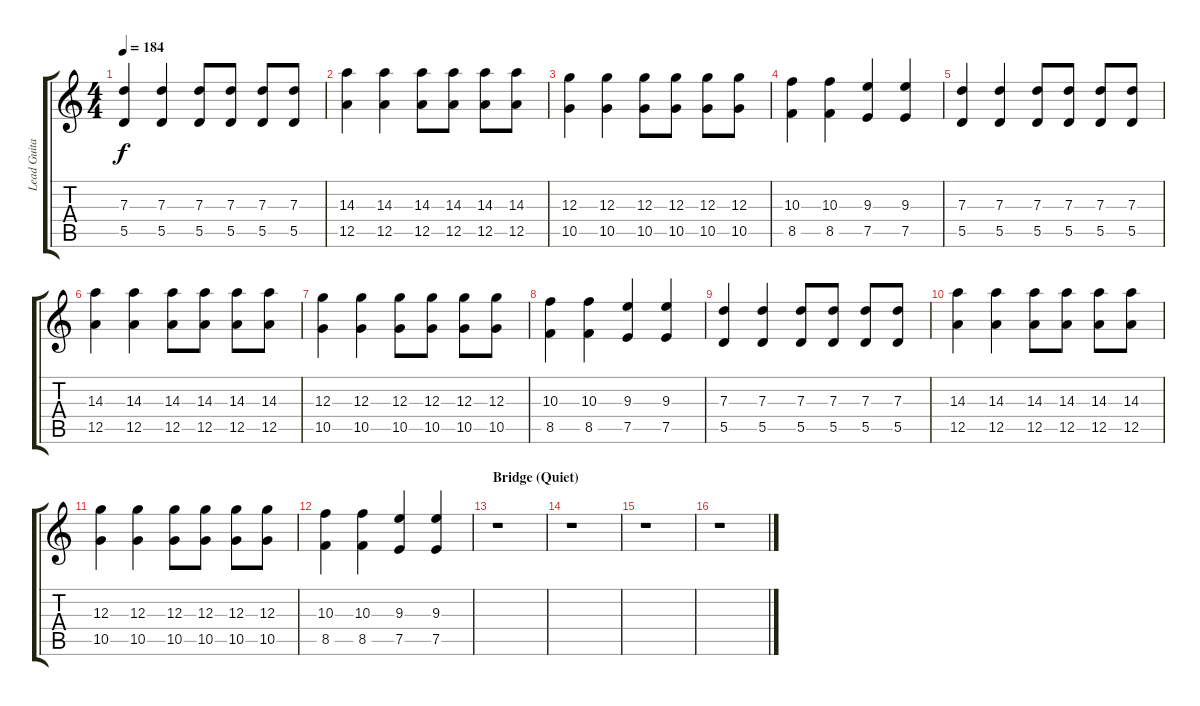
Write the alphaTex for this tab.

\track ("Lead Guitar" "Lead Guita") {instrument distortionguitar}
\staff {score tabs}
\tuning (E4 B3 G3 D3 A2 E2) {hide}
\ts (4 4)
\tempo 184
\clef g2
\ks c
(7.3 5.5).4{dy f} (7.3 5.5).4 (7.3 5.5).8 (7.3 5.5).8 (7.3 5.5).8 (7.3 5.5).8 |
(14.3 12.5).4 (14.3 12.5).4 (14.3 12.5).8 (14.3 12.5).8 (14.3 12.5).8 (14.3 12.5).8 |
(12.3 10.5).4 (12.3 10.5).4 (12.3 10.5).8 (12.3 10.5).8 (12.3 10.5).8 (12.3 10.5).8 |
(10.3 8.5).4 (10.3 8.5).4 (9.3 7.5).4 (9.3 7.5).4 |
(7.3 5.5).4 (7.3 5.5).4 (7.3 5.5).8 (7.3 5.5).8 (7.3 5.5).8 (7.3 5.5).8 |
(14.3 12.5).4 (14.3 12.5).4 (14.3 12.5).8 (14.3 12.5).8 (14.3 12.5).8 (14.3 12.5).8 |
(12.3 10.5).4 (12.3 10.5).4 (12.3 10.5).8 (12.3 10.5).8 (12.3 10.5).8 (12.3 10.5).8 |
(10.3 8.5).4 (10.3 8.5).4 (9.3 7.5).4 (9.3 7.5).4 |
(7.3 5.5).4 (7.3 5.5).4 (7.3 5.5).8 (7.3 5.5).8 (7.3 5.5).8 (7.3 5.5).8 |
(14.3 12.5).4 (14.3 12.5).4 (14.3 12.5).8 (14.3 12.5).8 (14.3 12.5).8 (14.3 12.5).8 |
(12.3 10.5).4 (12.3 10.5).4 (12.3 10.5).8 (12.3 10.5).8 (12.3 10.5).8 (12.3 10.5).8 |
(10.3 8.5).4 (10.3 8.5).4 (9.3 7.5).4 (9.3 7.5).4 |
\section ("" "Bridge (Quiet)")
r.1 |
r.1 |
r.1 |
r.1
